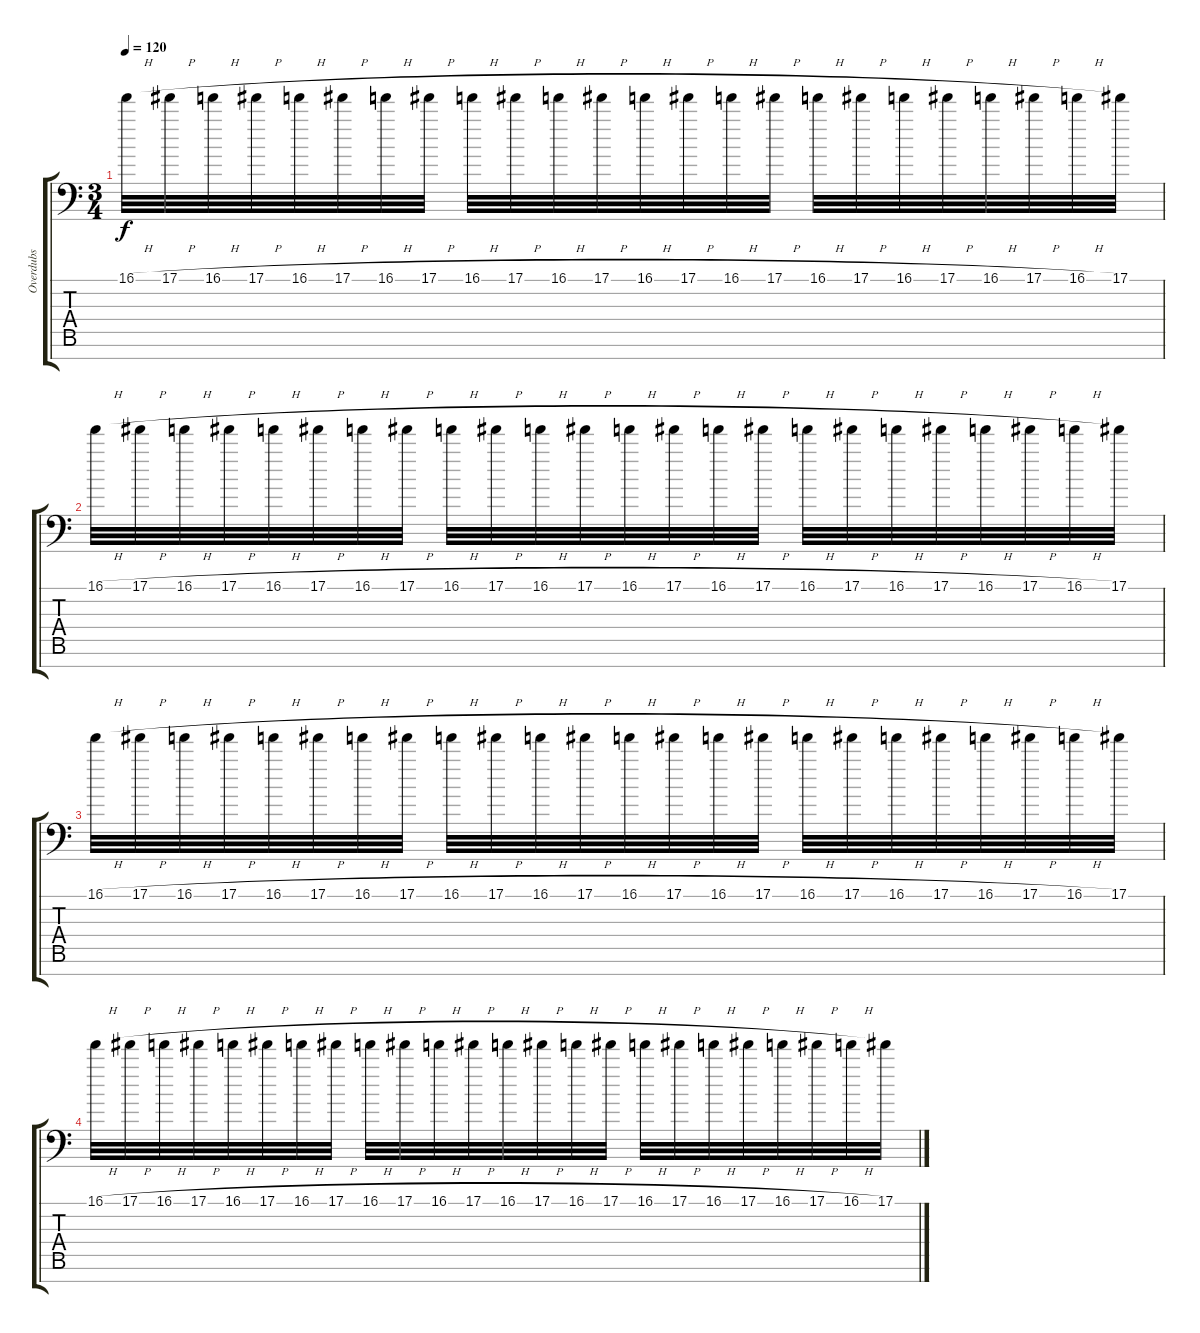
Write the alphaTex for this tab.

\track ("Overdubs" "Overdubs") {instrument distortionguitar}
\staff {score tabs}
\tuning (Db4 Ab3 E3 B2 Gb2 Db2 Ab1) {hide}
\ts (3 4)
\tempo 120
\clef f4
\ks c
16.1{h}.32{dy f} 17.1{h}.32 16.1{h}.32 17.1{h}.32 16.1{h}.32 17.1{h}.32 16.1{h}.32 17.1{h}.32 16.1{h}.32 17.1{h}.32 16.1{h}.32 17.1{h}.32 16.1{h}.32 17.1{h}.32 16.1{h}.32 17.1{h}.32 16.1{h}.32 17.1{h}.32 16.1{h}.32 17.1{h}.32 16.1{h}.32 17.1{h}.32 16.1{h}.32 17.1.32 |
16.1{h}.32 17.1{h}.32 16.1{h}.32 17.1{h}.32 16.1{h}.32 17.1{h}.32 16.1{h}.32 17.1{h}.32 16.1{h}.32 17.1{h}.32 16.1{h}.32 17.1{h}.32 16.1{h}.32 17.1{h}.32 16.1{h}.32 17.1{h}.32 16.1{h}.32 17.1{h}.32 16.1{h}.32 17.1{h}.32 16.1{h}.32 17.1{h}.32 16.1{h}.32 17.1.32 |
16.1{h}.32 17.1{h}.32 16.1{h}.32 17.1{h}.32 16.1{h}.32 17.1{h}.32 16.1{h}.32 17.1{h}.32 16.1{h}.32 17.1{h}.32 16.1{h}.32 17.1{h}.32 16.1{h}.32 17.1{h}.32 16.1{h}.32 17.1{h}.32 16.1{h}.32 17.1{h}.32 16.1{h}.32 17.1{h}.32 16.1{h}.32 17.1{h}.32 16.1{h}.32 17.1.32 |
16.1{h}.32 17.1{h}.32 16.1{h}.32 17.1{h}.32 16.1{h}.32 17.1{h}.32 16.1{h}.32 17.1{h}.32 16.1{h}.32 17.1{h}.32 16.1{h}.32 17.1{h}.32 16.1{h}.32 17.1{h}.32 16.1{h}.32 17.1{h}.32 16.1{h}.32 17.1{h}.32 16.1{h}.32 17.1{h}.32 16.1{h}.32 17.1{h}.32 16.1{h}.32 17.1.32
